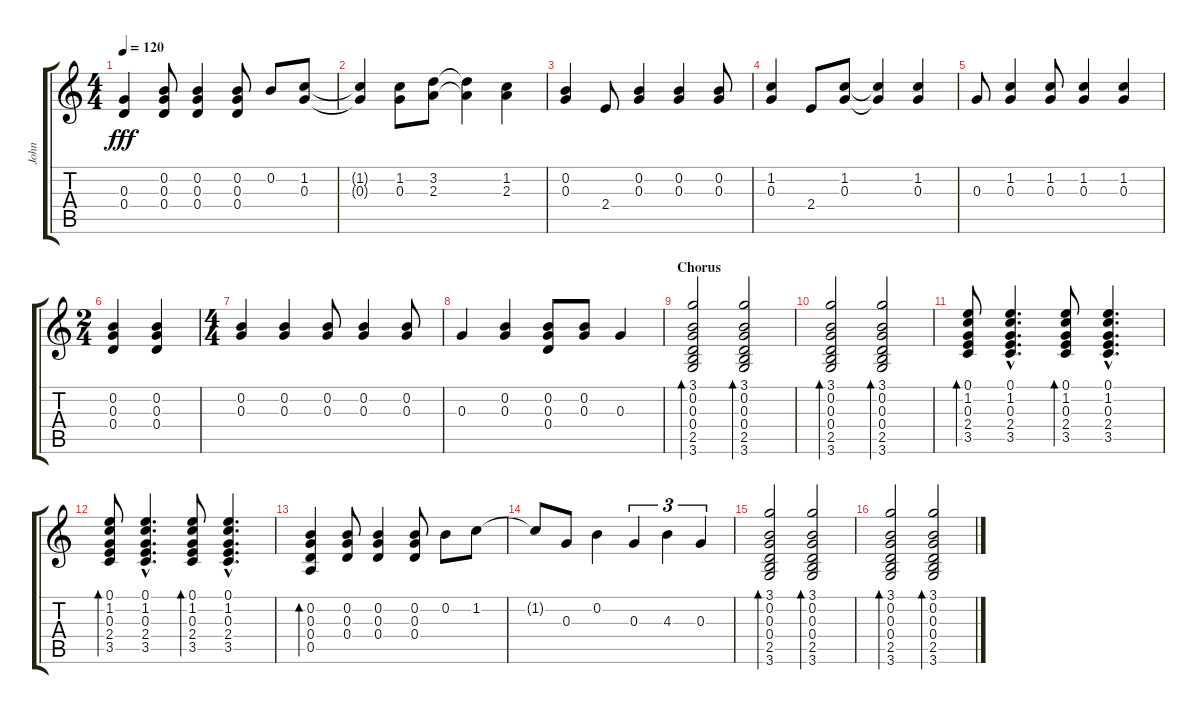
\track ("John" "John") {instrument distortionguitar}
\staff {score tabs}
\tuning (E4 B3 G3 D3 A2 E2) {hide}
\ts (4 4)
\tempo 120
\clef g2
\ks c
(0.3 0.4).4{dy fff} (0.2 0.3 0.4).8 (0.2 0.3 0.4).4 (0.2 0.3 0.4).8 0.2.8 (1.2 0.3).8 |
(1.2{t} 0.3{t}).4 (1.2 0.3).8 (3.2 2.3).8 (3.2{t} 2.3{t}).4 (1.2 2.3).4 |
(0.2 0.3).4 2.4.8 (0.2 0.3).4 (0.2 0.3).4 (0.2 0.3).8 |
(1.2 0.3).4 2.4.8 (1.2 0.3).8 (1.2{t} 0.3{t}).4 (1.2 0.3).4 |
0.3.8 (1.2 0.3).4 (1.2 0.3).8 (1.2 0.3).4 (1.2 0.3).4 |
\ts (2 4)
(0.2 0.3 0.4).4 (0.2 0.3 0.4).4 |
\ts (4 4)
(0.2 0.3).4 (0.2 0.3).4 (0.2 0.3).8 (0.2 0.3).4 (0.2 0.3).8 |
0.3.4 (0.2 0.3).4 (0.2 0.3 0.4).8 (0.2 0.3).8 0.3.4 |
\section ("" "Chorus")
(3.1 0.2 0.3 0.4 2.5 3.6).2{bd 120 volume 14 instrument distortionguitar} (3.1 0.2 0.3 0.4 2.5 3.6).2{bd 120} |
(3.1 0.2 0.3 0.4 2.5 3.6).2{bd 120} (3.1 0.2 0.3 0.4 2.5 3.6).2{bd 120} |
(0.1 1.2 0.3 2.4 3.5).8{bd 60} (0.1{hac} 1.2{hac} 0.3{hac} 2.4{hac} 3.5{hac}).4{d} (0.1 1.2 0.3 2.4 3.5).8{bd 60} (0.1{hac} 1.2{hac} 0.3{hac} 2.4{hac} 3.5{hac}).4{d} |
(0.1 1.2 0.3 2.4 3.5).8{bd 60} (0.1{hac} 1.2{hac} 0.3{hac} 2.4{hac} 3.5{hac}).4{d} (0.1 1.2 0.3 2.4 3.5).8{bd 60} (0.1{hac} 1.2{hac} 0.3{hac} 2.4{hac} 3.5{hac}).4{d} |
(0.2 0.3 0.4 0.5).4{bd 120} (0.2 0.3 0.4).8 (0.2 0.3 0.4).4 (0.2 0.3 0.4).8 0.2.8 1.2.8 |
1.2{t}.8 0.3.8 0.2.4 0.3.4{tu (3 2)} 4.3.4{tu (3 2)} 0.3.4{tu (3 2)} |
(3.1 0.2 0.3 0.4 2.5 3.6).2{bd 120} (3.1 0.2 0.3 0.4 2.5 3.6).2{bd 120} |
(3.1 0.2 0.3 0.4 2.5 3.6).2{bd 120} (3.1 0.2 0.3 0.4 2.5 3.6).2{bd 120}
